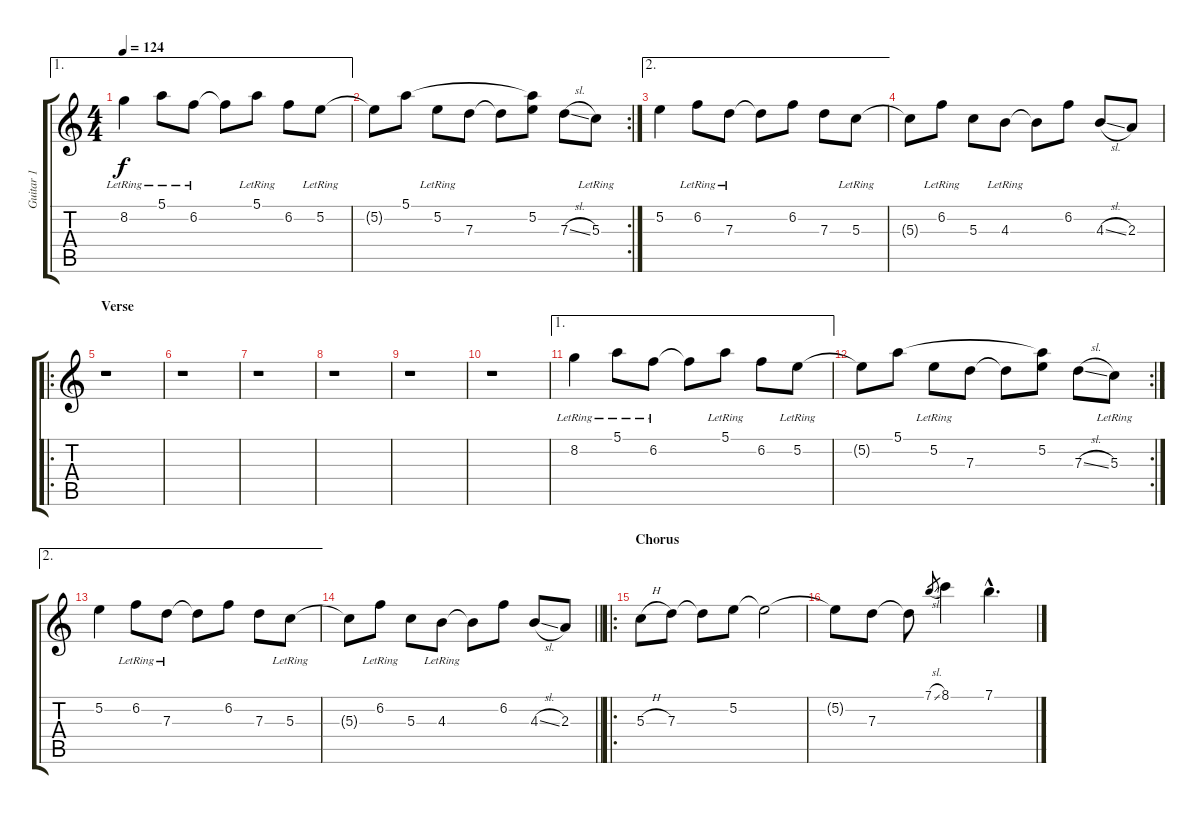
\track ("Guitar 1" "Guitar 1") {instrument distortionguitar}
\staff {score tabs}
\tuning (E4 B3 G3 D3 A2 E2) {hide}
\ae 1
\ts (4 4)
\tempo 124
\clef g2
\ks c
8.2{lr}.4{dy f} 5.1{lr}.8 6.2{lr}.8 6.2{t}.8 5.1{lr}.8 6.2.8 5.2{lr}.8 |
\rc 2
5.2{t}.8 5.1.8 5.2{lr}.8 7.3.8 7.3{t}.8 (5.1{t} 5.2).8 7.3{sl}.8 5.3{lr}.8 |
\ae 2
5.2.4 6.2{lr}.8 7.3{lr}.8 7.3{t}.8 6.2.8 7.3.8 5.3{lr}.8 |
5.3{t}.8 6.2{lr}.8 5.3.8 4.3{lr}.8 4.3{t}.8 6.2.8 4.3{sl}.8 2.3.8 |
\ro
\section ("" "Verse")
r.1 |
r.1 |
r.1 |
r.1 |
r.1 |
r.1 |
\ae 1
8.2{lr}.4 5.1{lr}.8 6.2{lr}.8 6.2{t}.8 5.1{lr}.8 6.2.8 5.2{lr}.8 |
\rc 2
5.2{t}.8 5.1.8 5.2{lr}.8 7.3.8 7.3{t}.8 (5.1{t} 5.2).8 7.3{sl}.8 5.3{lr}.8 |
\ae 2
5.2.4 6.2{lr}.8 7.3{lr}.8 7.3{t}.8 6.2.8 7.3.8 5.3{lr}.8 |
\barLineRight lightlight
5.3{t}.8 6.2{lr}.8 5.3.8 4.3{lr}.8 4.3{t}.8 6.2.8 4.3{sl}.8 2.3.8 |
\ro
\section ("" "Chorus")
5.3{h}.8 7.3.8 7.3{t}.8 5.2.8 5.2{t}.2 |
5.2{t}.8 7.3.8 7.3{t}.8 7.1{sl}.8{gr} 8.1.4 7.1{hac}.4{d}
